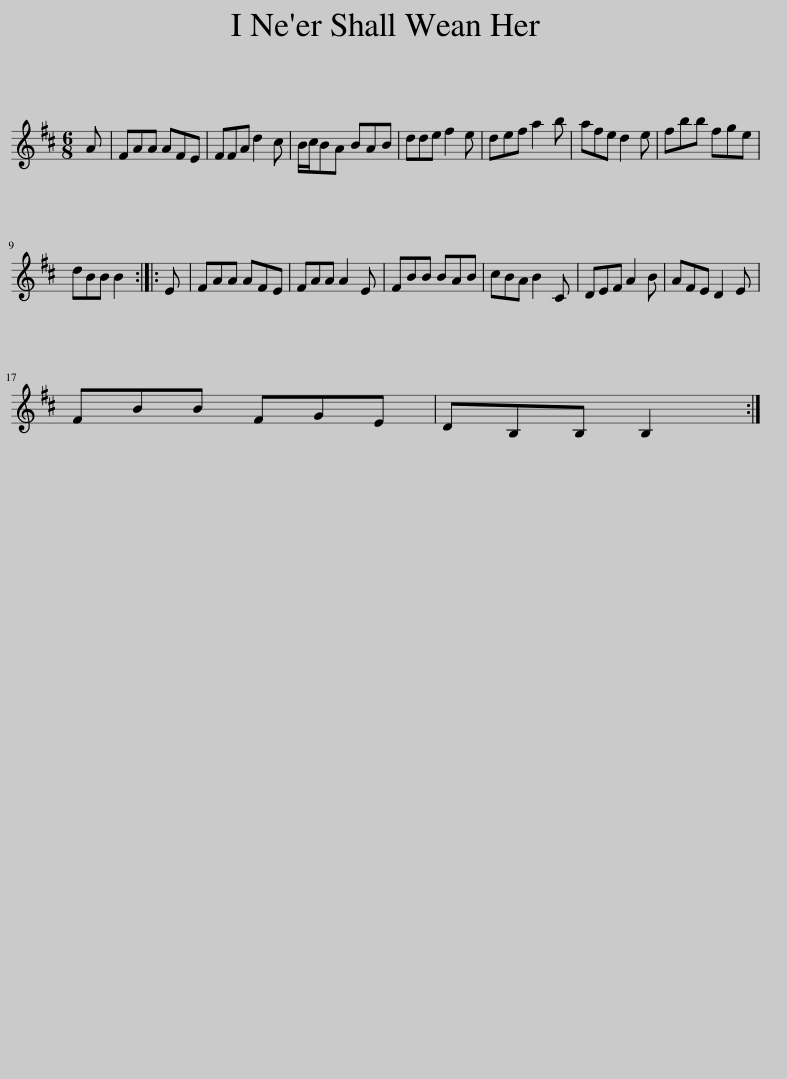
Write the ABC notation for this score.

X:1
L:1/8
M:6/8
I:linebreak $
K:Bmin
V:1 treble
V:1
 A | FAA AFE | FFA d2 c | B/c/BA BAB | dde f2 e | %5
 def a2 b | afe d2 e | fbb fge |$ dBB B2 :: E | %10
 FAA AFE | FAA A2 E | FBB BAB | cBA B2 C | DEF A2 B | %15
 AFE D2 E |$ FBB FGE | DB,B, B,2 :| %18
